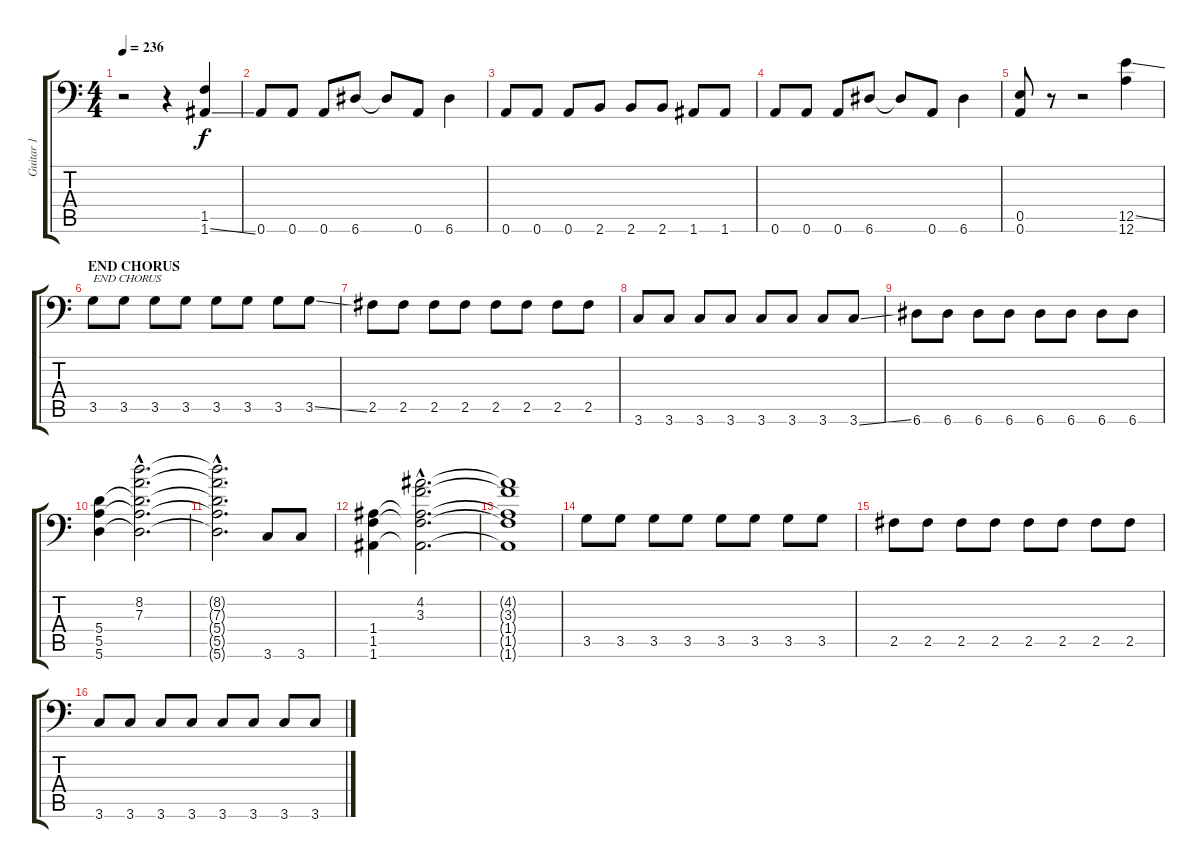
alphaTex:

\track ("Guitar 1" "Guitar 1") {instrument distortionguitar}
\staff {score tabs}
\tuning (B3 Gb3 D3 A2 E2 A1) {hide}
\ts (4 4)
\tempo 236
\clef f4
\ks c
r.2{dy f} r.4 (1.5 1.6{ss}).4 |
0.6.8 0.6.8 0.6.8 6.6.8 6.6{t}.8 0.6.8 6.6.4 |
0.6.8 0.6.8 0.6.8 2.6.8 2.6.8 2.6.8 1.6.8 1.6.8 |
0.6.8 0.6.8 0.6.8 6.6.8 6.6{t}.8 0.6.8 6.6.4 |
(0.5 0.6).8 r.8 r.2 (12.5{ss} 12.6).4 |
\section ("" "END CHORUS")
3.5.8{txt "END CHORUS"} 3.5.8 3.5.8 3.5.8 3.5.8 3.5.8 3.5.8 3.5{ss}.8 |
2.5.8 2.5.8 2.5.8 2.5.8 2.5.8 2.5.8 2.5.8 2.5.8 |
3.6.8 3.6.8 3.6.8 3.6.8 3.6.8 3.6.8 3.6.8 3.6{ss}.8 |
6.6.8 6.6.8 6.6.8 6.6.8 6.6.8 6.6.8 6.6.8 6.6.8 |
(5.4 5.5 5.6).4 (8.2{hac} 7.3{hac} 5.4{hac t} 5.5{hac t} 5.6{hac t}).2{d} |
(8.2{hac t} 7.3{hac t} 5.4{hac t} 5.5{hac t} 5.6{hac t}).2{d} 3.6.8 3.6.8 |
(1.4 1.5 1.6).4 (4.2{hac} 3.3{hac} 1.4{hac t} 1.5{hac t} 1.6{hac t}).2{d} |
(4.2{t} 3.3{t} 1.4{t} 1.5{t} 1.6{t}).1 |
3.5.8 3.5.8 3.5.8 3.5.8 3.5.8 3.5.8 3.5.8 3.5.8 |
2.5.8 2.5.8 2.5.8 2.5.8 2.5.8 2.5.8 2.5.8 2.5.8 |
3.6.8 3.6.8 3.6.8 3.6.8 3.6.8 3.6.8 3.6.8 3.6{ss}.8
